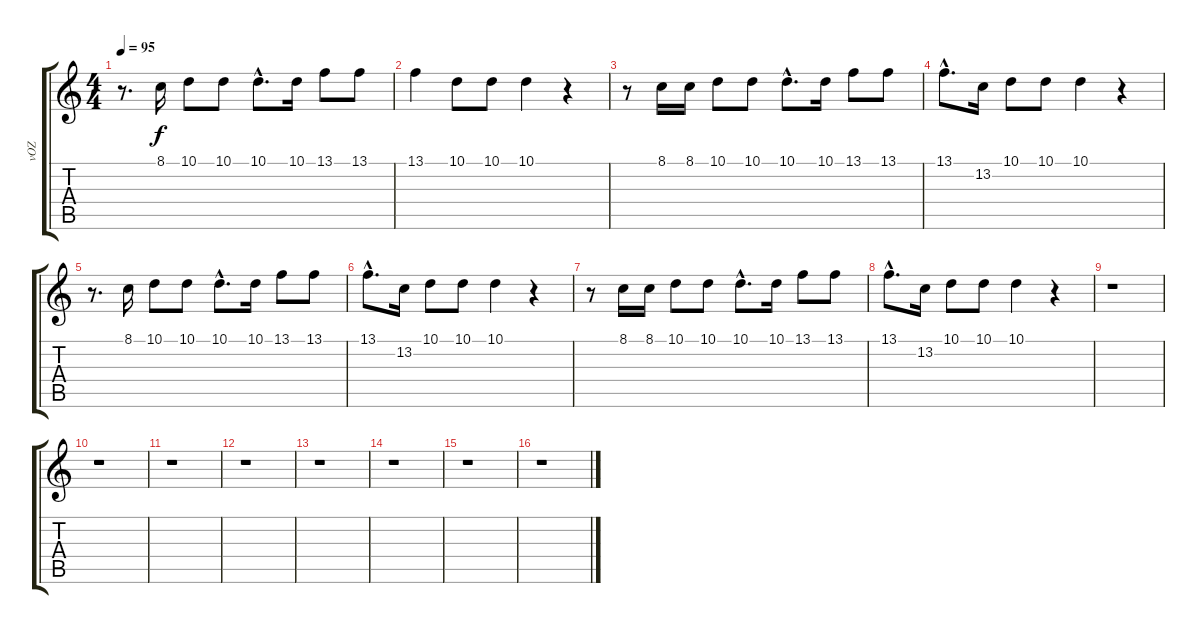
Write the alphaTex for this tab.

\track ("vOZ" "vOZ") {instrument shanai}
\staff {score tabs}
\tuning (E4 B3 G3 D3 A2 E2) {hide}
\ts (4 4)
\tempo 95
\clef g2
\ks c
r.8{d dy f} 8.1.16 10.1.8 10.1.8 10.1{hac}.8{d} 10.1.16 13.1.8 13.1.8 |
13.1.4 10.1.8 10.1.8 10.1.4 r.4 |
r.8 8.1.16 8.1.16 10.1.8 10.1.8 10.1{hac}.8{d} 10.1.16 13.1.8 13.1.8 |
13.1{hac}.8{d} 13.2.16 10.1.8 10.1.8 10.1.4 r.4 |
r.8{d} 8.1.16 10.1.8 10.1.8 10.1{hac}.8{d} 10.1.16 13.1.8 13.1.8 |
13.1{hac}.8{d} 13.2.16 10.1.8 10.1.8 10.1.4 r.4 |
r.8 8.1.16 8.1.16 10.1.8 10.1.8 10.1{hac}.8{d} 10.1.16 13.1.8 13.1.8 |
13.1{hac}.8{d} 13.2.16 10.1.8 10.1.8 10.1.4 r.4 |
r.1 |
r.1 |
r.1 |
r.1 |
r.1 |
r.1 |
r.1 |
r.1
